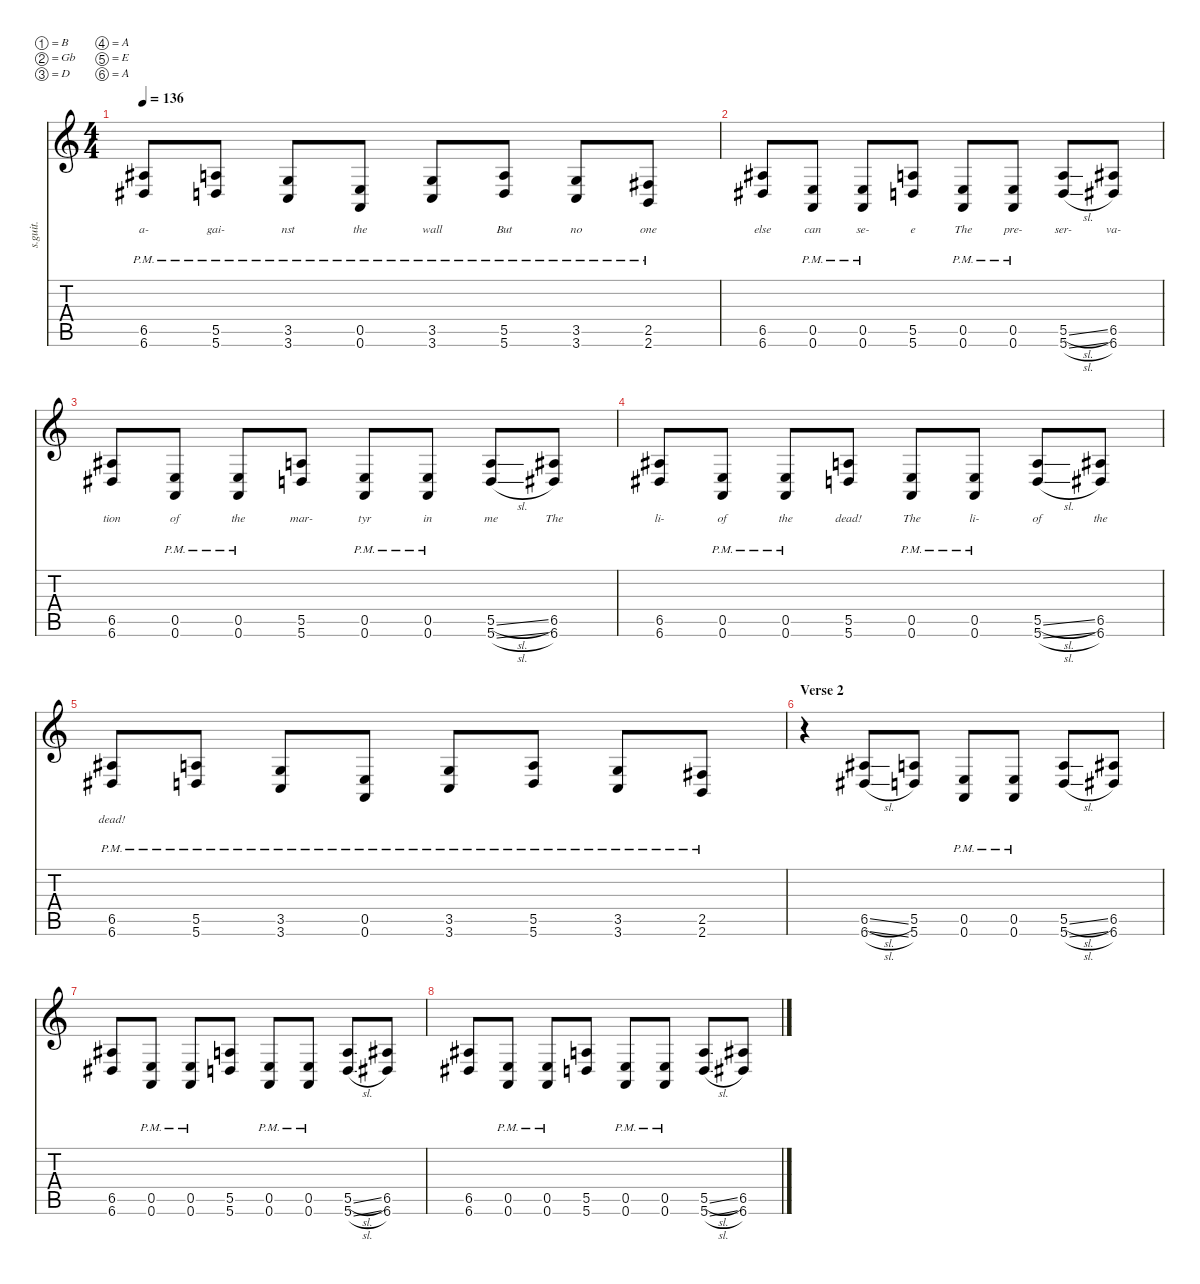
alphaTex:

\defaultSystemsLayout 4
\hideDynamics
\bracketExtendMode nobrackets
\track ("Mick Thomson" "s.guit.") {instrument distortionguitar}
\staff {score tabs}
\tuning (B3 Gb3 D3 A2 E2 A1)
\ts (4 4)
\tempo 136
\clef g2
\ks c
(6.5{pm acc #} 6.6{pm acc #}).8{lyrics (0 "a-") lyrics (1 "") lyrics (2 "") lyrics (3 "") lyrics (4 "") dy f} (5.5{pm} 5.6{pm}).8{lyrics (0 "gai-") lyrics (1 "") lyrics (2 "") lyrics (3 "") lyrics (4 "")} (3.5{pm} 3.6{pm}).8{lyrics (0 "nst") lyrics (1 "") lyrics (2 "") lyrics (3 "") lyrics (4 "")} (0.5{pm} 0.6{pm}).8{lyrics (0 "the") lyrics (1 "") lyrics (2 "") lyrics (3 "") lyrics (4 "")} (3.5{pm} 3.6{pm}).8{lyrics (0 "wall") lyrics (1 "") lyrics (2 "") lyrics (3 "") lyrics (4 "")} (5.5{pm} 5.6{pm}).8{lyrics (0 "But") lyrics (1 "") lyrics (2 "") lyrics (3 "") lyrics (4 "")} (3.5{pm} 3.6{pm}).8{lyrics (0 "no") lyrics (1 "") lyrics (2 "") lyrics (3 "") lyrics (4 "")} (2.5{pm acc #} 2.6{pm}).8{lyrics (0 "one") lyrics (1 "") lyrics (2 "") lyrics (3 "") lyrics (4 "")} |
(6.5{acc #} 6.6{acc #}).8{lyrics (0 "else") lyrics (1 "") lyrics (2 "") lyrics (3 "") lyrics (4 "")} (0.5{pm} 0.6{pm}).8{lyrics (0 "can") lyrics (1 "") lyrics (2 "") lyrics (3 "") lyrics (4 "")} (0.5{pm} 0.6{pm}).8{lyrics (0 "se-") lyrics (1 "") lyrics (2 "") lyrics (3 "") lyrics (4 "")} (5.5 5.6).8{lyrics (0 "e") lyrics (1 "") lyrics (2 "") lyrics (3 "") lyrics (4 "")} (0.5{pm} 0.6{pm}).8{lyrics (0 "The") lyrics (1 "") lyrics (2 "") lyrics (3 "") lyrics (4 "")} (0.5{pm} 0.6{pm}).8{lyrics (0 "pre-") lyrics (1 "") lyrics (2 "") lyrics (3 "") lyrics (4 "")} (5.5{sl} 5.6{sl}).8{lyrics (0 "ser-") lyrics (1 "") lyrics (2 "") lyrics (3 "") lyrics (4 "")} (6.5{acc #} 6.6{acc #}).8{lyrics (0 "va-") lyrics (1 "") lyrics (2 "") lyrics (3 "") lyrics (4 "")} |
(6.5{acc #} 6.6{acc #}).8{lyrics (0 "tion") lyrics (1 "") lyrics (2 "") lyrics (3 "") lyrics (4 "")} (0.5{pm} 0.6{pm}).8{lyrics (0 "of") lyrics (1 "") lyrics (2 "") lyrics (3 "") lyrics (4 "")} (0.5{pm} 0.6{pm}).8{lyrics (0 "the") lyrics (1 "") lyrics (2 "") lyrics (3 "") lyrics (4 "")} (5.5 5.6).8{lyrics (0 "mar-") lyrics (1 "") lyrics (2 "") lyrics (3 "") lyrics (4 "")} (0.5{pm} 0.6{pm}).8{lyrics (0 "tyr") lyrics (1 "") lyrics (2 "") lyrics (3 "") lyrics (4 "")} (0.5{pm} 0.6{pm}).8{lyrics (0 "in") lyrics (1 "") lyrics (2 "") lyrics (3 "") lyrics (4 "")} (5.5{sl} 5.6{sl}).8{lyrics (0 "me") lyrics (1 "") lyrics (2 "") lyrics (3 "") lyrics (4 "")} (6.5{acc #} 6.6{acc #}).8{lyrics (0 "The") lyrics (1 "") lyrics (2 "") lyrics (3 "") lyrics (4 "")} |
(6.5{acc #} 6.6{acc #}).8{lyrics (0 "li-") lyrics (1 "") lyrics (2 "") lyrics (3 "") lyrics (4 "")} (0.5{pm} 0.6{pm}).8{lyrics (0 "of") lyrics (1 "") lyrics (2 "") lyrics (3 "") lyrics (4 "")} (0.5{pm} 0.6{pm}).8{lyrics (0 "the") lyrics (1 "") lyrics (2 "") lyrics (3 "") lyrics (4 "")} (5.5 5.6).8{lyrics (0 "dead!") lyrics (1 "") lyrics (2 "") lyrics (3 "") lyrics (4 "")} (0.5{pm} 0.6{pm}).8{lyrics (0 "The") lyrics (1 "") lyrics (2 "") lyrics (3 "") lyrics (4 "")} (0.5{pm} 0.6{pm}).8{lyrics (0 "li-") lyrics (1 "") lyrics (2 "") lyrics (3 "") lyrics (4 "")} (5.5{sl} 5.6{sl}).8{lyrics (0 "of") lyrics (1 "") lyrics (2 "") lyrics (3 "") lyrics (4 "")} (6.5{acc #} 6.6{acc #}).8{lyrics (0 "the") lyrics (1 "") lyrics (2 "") lyrics (3 "") lyrics (4 "")} |
(6.5{pm acc #} 6.6{pm acc #}).8{lyrics (0 "dead!") lyrics (1 "") lyrics (2 "") lyrics (3 "") lyrics (4 "")} (5.5{pm} 5.6{pm}).8{lyrics (0 "") lyrics (1 "") lyrics (2 "") lyrics (3 "") lyrics (4 "")} (3.5{pm} 3.6{pm}).8{lyrics (0 "") lyrics (1 "") lyrics (2 "") lyrics (3 "") lyrics (4 "")} (0.5{pm} 0.6{pm}).8{lyrics (0 "") lyrics (1 "") lyrics (2 "") lyrics (3 "") lyrics (4 "")} (3.5{pm} 3.6{pm}).8{lyrics (0 "") lyrics (1 "") lyrics (2 "") lyrics (3 "") lyrics (4 "")} (5.5{pm} 5.6{pm}).8{lyrics (0 "") lyrics (1 "") lyrics (2 "") lyrics (3 "") lyrics (4 "")} (3.5{pm} 3.6{pm}).8{lyrics (0 "") lyrics (1 "") lyrics (2 "") lyrics (3 "") lyrics (4 "")} (2.5{pm acc #} 2.6{pm}).8{lyrics (0 "") lyrics (1 "") lyrics (2 "") lyrics (3 "") lyrics (4 "")} |
\section ("" "Verse 2")
r.4 (6.5{sl acc #} 6.6{sl acc #}).8{lyrics (0 "") lyrics (1 "") lyrics (2 "") lyrics (3 "") lyrics (4 "")} (5.5 5.6).8{lyrics (0 "") lyrics (1 "") lyrics (2 "") lyrics (3 "") lyrics (4 "")} (0.5{pm} 0.6{pm}).8{lyrics (0 "") lyrics (1 "") lyrics (2 "") lyrics (3 "") lyrics (4 "")} (0.5{pm} 0.6{pm}).8{lyrics (0 "") lyrics (1 "") lyrics (2 "") lyrics (3 "") lyrics (4 "")} (5.5{sl} 5.6{sl}).8{lyrics (0 "") lyrics (1 "") lyrics (2 "") lyrics (3 "") lyrics (4 "")} (6.5{acc #} 6.6{acc #}).8{lyrics (0 "") lyrics (1 "") lyrics (2 "") lyrics (3 "") lyrics (4 "")} |
(6.5{acc #} 6.6{acc #}).8{lyrics (0 "") lyrics (1 "") lyrics (2 "") lyrics (3 "") lyrics (4 "")} (0.5{pm} 0.6{pm}).8{lyrics (0 "") lyrics (1 "") lyrics (2 "") lyrics (3 "") lyrics (4 "")} (0.5{pm} 0.6{pm}).8{lyrics (0 "") lyrics (1 "") lyrics (2 "") lyrics (3 "") lyrics (4 "")} (5.5 5.6).8{lyrics (0 "") lyrics (1 "") lyrics (2 "") lyrics (3 "") lyrics (4 "")} (0.5{pm} 0.6{pm}).8{lyrics (0 "") lyrics (1 "") lyrics (2 "") lyrics (3 "") lyrics (4 "")} (0.5{pm} 0.6{pm}).8{lyrics (0 "") lyrics (1 "") lyrics (2 "") lyrics (3 "") lyrics (4 "")} (5.5{sl} 5.6{sl}).8{lyrics (0 "") lyrics (1 "") lyrics (2 "") lyrics (3 "") lyrics (4 "")} (6.5{acc #} 6.6{acc #}).8{lyrics (0 "") lyrics (1 "") lyrics (2 "") lyrics (3 "") lyrics (4 "")} |
(6.5{acc #} 6.6{acc #}).8{lyrics (0 "") lyrics (1 "") lyrics (2 "") lyrics (3 "") lyrics (4 "")} (0.5{pm} 0.6{pm}).8{lyrics (0 "") lyrics (1 "") lyrics (2 "") lyrics (3 "") lyrics (4 "")} (0.5{pm} 0.6{pm}).8{lyrics (0 "") lyrics (1 "") lyrics (2 "") lyrics (3 "") lyrics (4 "")} (5.5 5.6).8{lyrics (0 "") lyrics (1 "") lyrics (2 "") lyrics (3 "") lyrics (4 "")} (0.5{pm} 0.6{pm}).8{lyrics (0 "") lyrics (1 "") lyrics (2 "") lyrics (3 "") lyrics (4 "")} (0.5{pm} 0.6{pm}).8{lyrics (0 "") lyrics (1 "") lyrics (2 "") lyrics (3 "") lyrics (4 "")} (5.5{sl} 5.6{sl}).8{lyrics (0 "") lyrics (1 "") lyrics (2 "") lyrics (3 "") lyrics (4 "")} (6.5{acc #} 6.6{acc #}).8{lyrics (0 "") lyrics (1 "") lyrics (2 "") lyrics (3 "") lyrics (4 "")}
